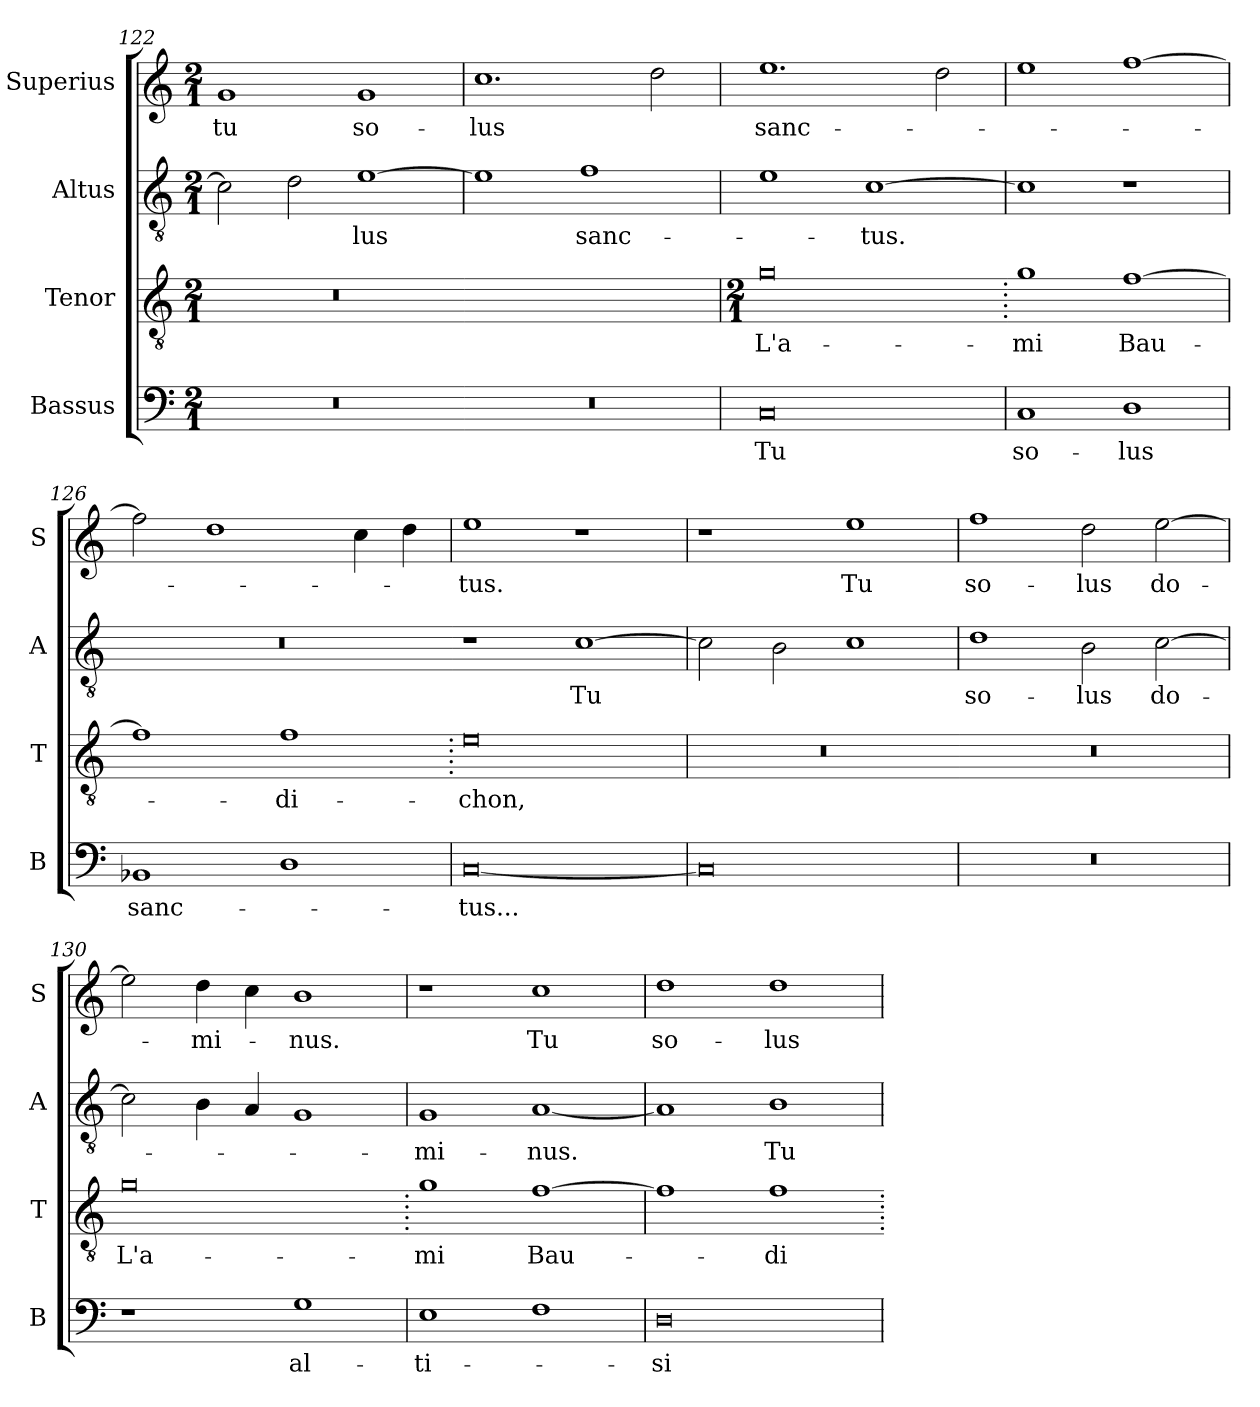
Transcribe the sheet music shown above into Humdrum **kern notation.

**kern	**text	**kern	**text	**kern	**text	**kern	**text
*part4	*part4	*part3	*part3	*part2	*part2	*part1	*part1
*staff4	*staff4	*staff3	*staff3	*staff2	*staff2	*staff1	*staff1
*I"Bassus	*	*I"Tenor	*	*I"Altus	*	*I"Superius	*
*I'B	*	*I'T	*	*I'A	*	*I'S	*
*clefF4	*	*clefGv2	*	*clefGv2	*	*clefG2	*
*k[]	*	*k[]	*	*k[]	*	*k[]	*
*M2/1	*	*M2/1	*	*M2/1	*	*M2/1	*
=122	=122	=122	=122	=122	=122	=122	=122
!	!	!LO:N:vis=1	!	!	!	!	!
0r	.	0r	.	2c\]	.	1g	tu
.	.	.	.	2d\	.	.	.
.	.	.	.	[1e	-lus	1g	so-
=123	=123	=123-	=123	=123	=123	=123	=123
!	!	!LO:N:vis=1	!	!	!	!	!
0r	.	0ryy	.	1e]	.	1.cc	-lus
.	.	.	.	1f	sanc-	.	.
.	.	.	.	.	.	2dd\	.
=124	=124	=124	=124	=124	=124	=124	=124
*	*	*M2/1	*	*	*	*	*
0C	Tu	0g	L'a-	1e	.	1.ee	sanc-
.	.	.	.	[1c	-tus.	.	.
.	.	.	.	.	.	2dd\	.
=125	=125	=125.	=125	=125	=125	=125	=125
1C	so-	1g	-mi	1c]	.	1ee	.
1D	-lus	[1f	Bau-	1r	.	[1ff	.
=126	=126	=126	=126	=126	=126	=126	=126
1BB-X	sanc-	1f]	.	0r	.	2ff\]	.
.	.	.	.	.	.	1dd	.
1D	.	1f	-di-	.	.	.	.
.	.	.	.	.	.	4cc\	.
.	.	.	.	.	.	4dd\	.
=127	=127	=127.	=127	=127	=127	=127	=127
[0C	tus...	0e	-chon,	1r	.	1ee	-tus.
.	.	.	.	[1c	Tu	1r	.
=128	=128	=128	=128	=128	=128	=128	=128
0C]	.	0r	.	2c\]	.	1r	.
.	.	.	.	2B\	.	.	.
.	.	.	.	1c	.	1ee	Tu
=129	=129	=129.	=129	=129	=129	=129	=129
0r	.	0r	.	1d	so-	1ff	so-
.	.	.	.	2B\	-lus	2dd\	-lus
.	.	.	.	[2c\	do-	[2ee\	do-
=130	=130	=130	=130	=130	=130	=130	=130
1r	.	0g	L'a-	2c\]	.	2ee\]	.
.	.	.	.	4B\	.	4dd\	-mi-
.	.	.	.	4A/	.	4cc\	.
1G	al-	.	.	1G	.	1b	-nus.
=131	=131	=131.	=131	=131	=131	=131	=131
1E	-ti-	1g	-mi	1G	-mi-	1r	.
1F	.	[1f	Bau-	[1A	-nus.	1cc	Tu
=132	=132	=132	=132	=132	=132	=132	=132
0D	-si-	1f]	.	1A]	.	1dd	so-
.	.	1f	-di-	1B	Tu	1dd	-lus
=	=	=.	=	=	=	=	=
*-	*-	*-	*-	*-	*-	*-	*-
